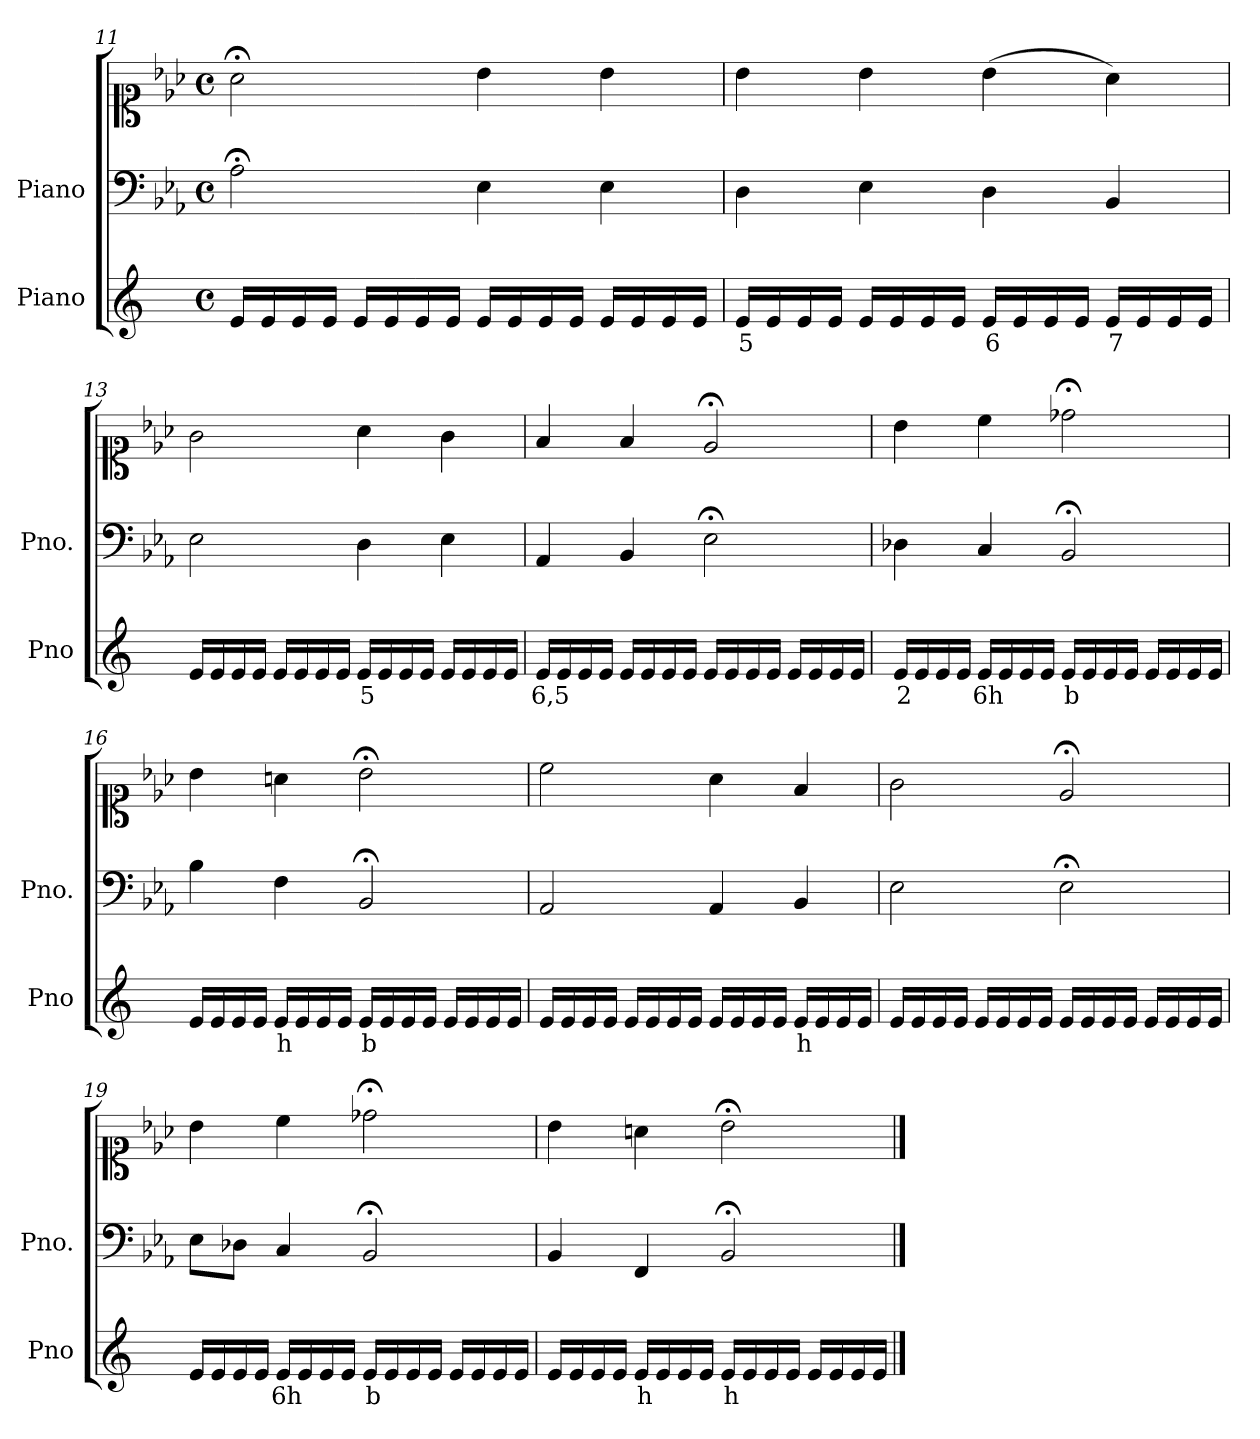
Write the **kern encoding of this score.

**kern	**text	**kern	**kern
*part2	*part2	*part1	*part1
*staff3	*staff3	*staff2	*staff1
*I"Piano	*	*I"Piano	*
*I'Pno	*	*I'Pno.	*
*clefG2	*	*clefF4	*clefC1
*k[]	*	*k[b-e-a-]	*k[b-e-a-]
*M4/4	*	*M4/4	*M4/4
*met(c)	*	*met(c)	*met(c)
=11	=11	=11	=11
16e/LL	.	2A-;<\	2a-;<\
16e/	.	.	.
16e/	.	.	.
16e/JJ	.	.	.
16e/LL	.	.	.
16e/	.	.	.
16e/	.	.	.
16e/JJ	.	.	.
16e/LL	.	4E-\	4b-\
16e/	.	.	.
16e/	.	.	.
16e/JJ	.	.	.
16e/LL	.	4E-\	4b-\
16e/	.	.	.
16e/	.	.	.
16e/JJ	.	.	.
=12	=12	=12	=12
!	!LO:LY:b	!	!
16e/LL	5	4D\	4b-\
16e/	.	.	.
16e/	.	.	.
16e/JJ	.	.	.
16e/LL	.	4E-\	4b-\
16e/	.	.	.
16e/	.	.	.
16e/JJ	.	.	.
!	!LO:LY:b	!	!
16e/LL	6	4D\	(>4b-\
16e/	.	.	.
16e/	.	.	.
16e/JJ	.	.	.
!	!LO:LY:b	!	!
16e/LL	7	4BB-/	4a-\)
16e/	.	.	.
16e/	.	.	.
16e/JJ	.	.	.
=13	=13	=13	=13
16e/LL	.	2E-\	2g\
16e/	.	.	.
16e/	.	.	.
16e/JJ	.	.	.
16e/LL	.	.	.
16e/	.	.	.
16e/	.	.	.
16e/JJ	.	.	.
!	!LO:LY:b	!	!
16e/LL	5	4D\	4a-\
16e/	.	.	.
16e/	.	.	.
16e/JJ	.	.	.
16e/LL	.	4E-\	4g\
16e/	.	.	.
16e/	.	.	.
16e/JJ	.	.	.
=14	=14	=14	=14
!	!LO:LY:b	!	!
16e/LL	6,5	4AA-/	4f/
16e/	.	.	.
16e/	.	.	.
16e/JJ	.	.	.
16e/LL	.	4BB-/	4f/
16e/	.	.	.
16e/	.	.	.
16e/JJ	.	.	.
16e/LL	.	2E-;<\	2e-;</
16e/	.	.	.
16e/	.	.	.
16e/JJ	.	.	.
16e/LL	.	.	.
16e/	.	.	.
16e/	.	.	.
16e/JJ	.	.	.
=15	=15	=15	=15
!	!LO:LY:b	!	!
16e/LL	2	4D-X\	4b-\
16e/	.	.	.
16e/	.	.	.
16e/JJ	.	.	.
!	!LO:LY:b	!	!
16e/LL	6h	4C/	4cc\
16e/	.	.	.
16e/	.	.	.
16e/JJ	.	.	.
!	!LO:LY:b	!	!
16e/LL	b	2BB-;</	2dd-X;<\
16e/	.	.	.
16e/	.	.	.
16e/JJ	.	.	.
16e/LL	.	.	.
16e/	.	.	.
16e/	.	.	.
16e/JJ	.	.	.
=16	=16	=16	=16
16e/LL	.	4B-\	4b-\
16e/	.	.	.
16e/	.	.	.
16e/JJ	.	.	.
!	!LO:LY:b	!	!
16e/LL	h	4F\	4an\
16e/	.	.	.
16e/	.	.	.
16e/JJ	.	.	.
!	!LO:LY:b	!	!
16e/LL	b	2BB-;</	2b-;<\
16e/	.	.	.
16e/	.	.	.
16e/JJ	.	.	.
16e/LL	.	.	.
16e/	.	.	.
16e/	.	.	.
16e/JJ	.	.	.
=17	=17	=17	=17
16e/LL	.	2AA-/	2cc\
16e/	.	.	.
16e/	.	.	.
16e/JJ	.	.	.
16e/LL	.	.	.
16e/	.	.	.
16e/	.	.	.
16e/JJ	.	.	.
16e/LL	.	4AA-/	4a-\
16e/	.	.	.
16e/	.	.	.
16e/JJ	.	.	.
!	!LO:LY:b	!	!
16e/LL	h	4BB-/	4f/
16e/	.	.	.
16e/	.	.	.
16e/JJ	.	.	.
=18	=18	=18	=18
16e/LL	.	2E-\	2g\
16e/	.	.	.
16e/	.	.	.
16e/JJ	.	.	.
16e/LL	.	.	.
16e/	.	.	.
16e/	.	.	.
16e/JJ	.	.	.
16e/LL	.	2E-;<\	2e-;</
16e/	.	.	.
16e/	.	.	.
16e/JJ	.	.	.
16e/LL	.	.	.
16e/	.	.	.
16e/	.	.	.
16e/JJ	.	.	.
=19	=19	=19	=19
16e/LL	.	8E-\L	4b-\
16e/	.	.	.
!	!LO:LY:b	!	!
16e/	_	8D-X\J	.
16e/JJ	.	.	.
!	!LO:LY:b	!	!
16e/LL	6h	4C/	4cc\
16e/	.	.	.
16e/	.	.	.
16e/JJ	.	.	.
!	!LO:LY:b	!	!
16e/LL	b	2BB-;</	2dd-X;<\
16e/	.	.	.
16e/	.	.	.
16e/JJ	.	.	.
16e/LL	.	.	.
16e/	.	.	.
16e/	.	.	.
16e/JJ	.	.	.
=20	=20	=20	=20
16e/LL	.	4BB-/	4b-\
16e/	.	.	.
16e/	.	.	.
16e/JJ	.	.	.
!	!LO:LY:b	!	!
16e/LL	h	4FF/	4an\
16e/	.	.	.
16e/	.	.	.
16e/JJ	.	.	.
!	!LO:LY:b	!	!
16e/LL	h	2BB-;</	2b-;<\
16e/	.	.	.
16e/	.	.	.
16e/JJ	.	.	.
16e/LL	.	.	.
16e/	.	.	.
16e/	.	.	.
16e/JJ	.	.	.
==	==	==	==
*-	*-	*-	*-
